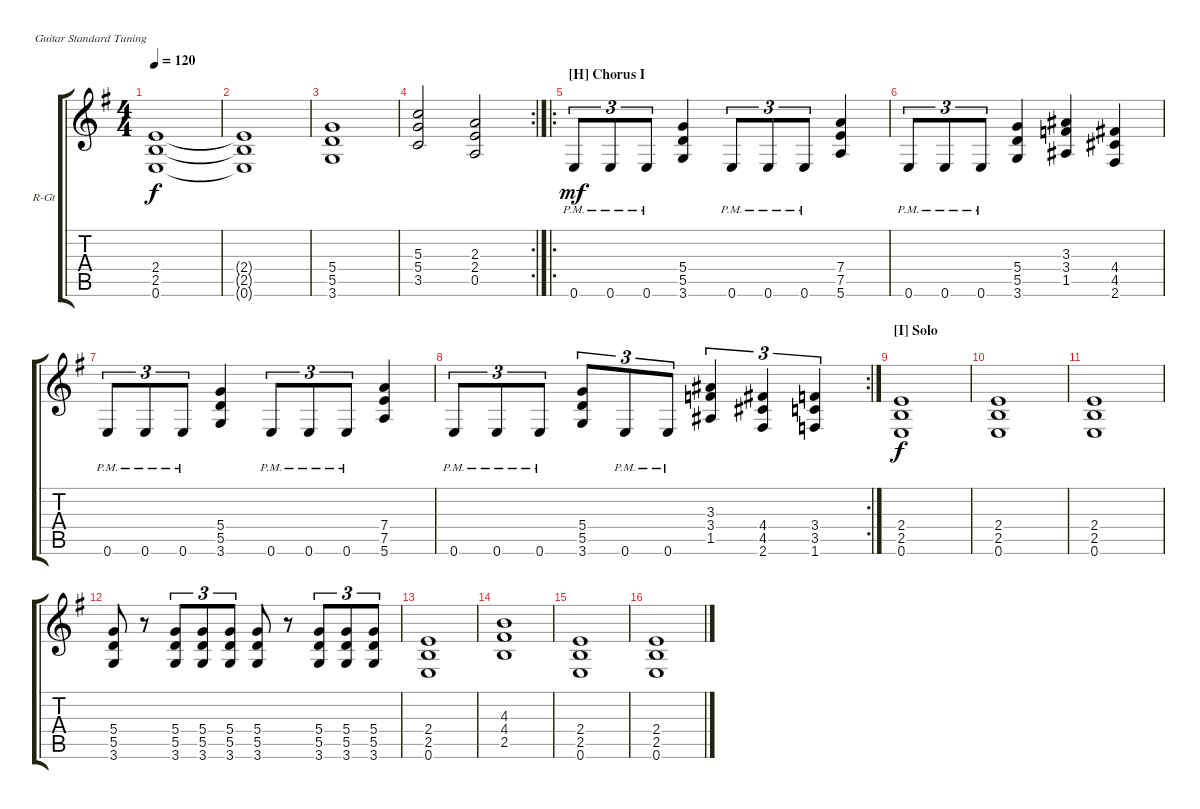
\defaultSystemsLayout 4
\bracketExtendMode groupsimilarinstruments
\firstSystemTrackNameOrientation horizontal
\otherSystemsTrackNameOrientation horizontal
\track ("Rhytm Guitar" "R-Gt") {instrument distortionguitar}
\staff {score tabs}
\tuning (E4 B3 G3 D3 A2 E2)
\ts (4 4)
\tempo 120
\clef g2
\ks eminor
(0.6 2.5 2.4).1{dy f} |
(0.6{t} 2.5{t} 2.4{t}).1 |
(3.6 5.5 5.4).1 |
\rc 2
(3.5 5.4 5.3).2 (0.5 2.4 2.3).2 |
\ro
\section ("H" "Chorus I")
0.6{pm}.8{tu (3 2) dy mf} 0.6{pm}.8{tu (3 2)} 0.6{pm}.8{tu (3 2)} (3.6 5.5 5.4).4 0.6{pm}.8{tu (3 2)} 0.6{pm}.8{tu (3 2)} 0.6{pm}.8{tu (3 2)} (5.6 7.5 7.4).4 |
0.6{pm}.8{tu (3 2)} 0.6{pm}.8{tu (3 2)} 0.6{pm}.8{tu (3 2)} (3.6 5.5 5.4).4 (1.5 3.4 3.3).4 (2.6 4.5 4.4).4 |
0.6{pm}.8{tu (3 2)} 0.6{pm}.8{tu (3 2)} 0.6{pm}.8{tu (3 2)} (3.6 5.5 5.4).4 0.6{pm}.8{tu (3 2)} 0.6{pm}.8{tu (3 2)} 0.6{pm}.8{tu (3 2)} (5.6 7.5 7.4).4 |
\rc 2
0.6{pm}.8{tu (3 2)} 0.6{pm}.8{tu (3 2)} 0.6{pm}.8{tu (3 2)} (3.6 5.5 5.4).8{tu (3 2)} 0.6{pm}.8{tu (3 2)} 0.6{pm}.8{tu (3 2)} (1.5 3.4 3.3).4{tu (3 2)} (2.6 4.5 4.4).4{tu (3 2)} (1.6 3.5 3.4).4{tu (3 2)} |
\section ("I" "Solo")
(0.6 2.5 2.4).1{dy f} |
(0.6 2.5 2.4).1 |
(0.6 2.5 2.4).1 |
(3.6 5.5 5.4).8 r.8 (3.6 5.5 5.4).8{tu (3 2)} (3.6 5.5 5.4).8{tu (3 2)} (3.6 5.5 5.4).8{tu (3 2)} (3.6 5.5 5.4).8 r.8 (3.6 5.5 5.4).8{tu (3 2)} (3.6 5.5 5.4).8{tu (3 2)} (3.6 5.5 5.4).8{tu (3 2)} |
(0.6 2.5 2.4).1 |
(2.5 4.4 4.3).1 |
(0.6 2.5 2.4).1 |
(0.6 2.5 2.4).1
